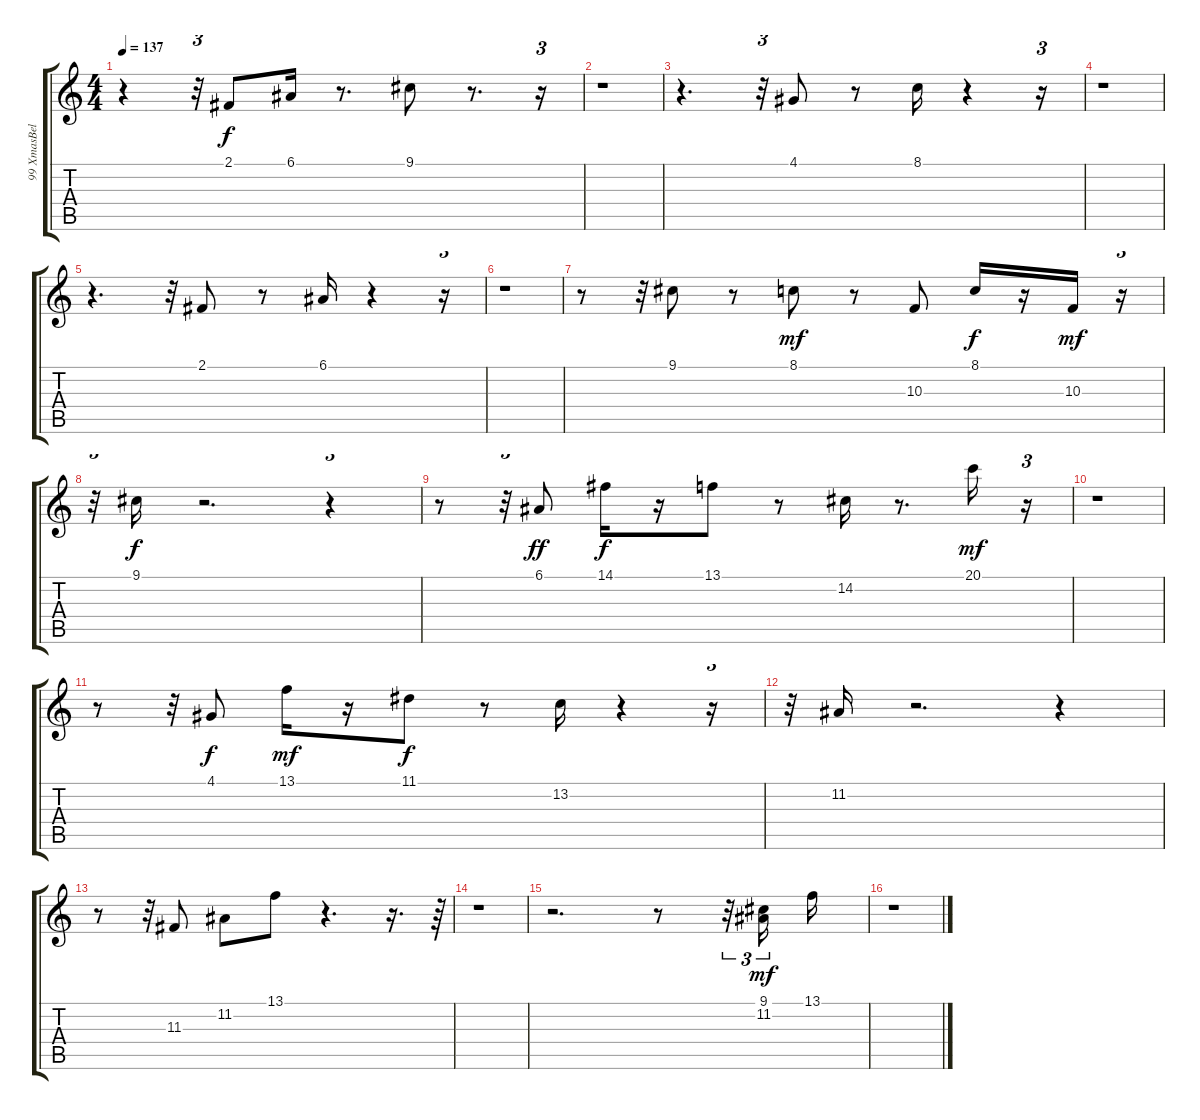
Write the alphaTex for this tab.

\track ("99 XmasBell" "99 XmasBel") {instrument fx3crystal}
\staff {score tabs}
\tuning (E4 B3 G3 D3 A2 E2) {hide}
\ts (4 4)
\tempo 137
\clef g2
\ks c
r.4{dy f} r.32{tu (3 2)} 2.1.8 6.1.16 r.8{d} 9.1.8 r.8{d} r.16{tu (3 2)} |
r.1 |
r.4{d} r.32{tu (3 2)} 4.1.8 r.8 8.1.16 r.4 r.16{tu (3 2)} |
r.1 |
r.4{d} r.32{tu (3 2)} 2.1.8 r.8 6.1.16 r.4 r.16{tu (3 2)} |
r.1 |
r.8 r.32{tu (3 2)} 9.1.8 r.8 8.1.8{dy mf} r.8 10.3.8 8.1.16{dy f} r.16 10.3.16{dy mf} r.16{tu (3 2)} |
r.32{tu (3 2)} 9.1.16{dy f} r.2{d} r.4{tu (3 2)} |
r.8 r.32{tu (3 2)} 6.1.8{dy ff} 14.1.16{dy f} r.16 13.1.8 r.8 14.2.16 r.8{d} 20.1.16{dy mf} r.16{tu (3 2)} |
r.1 |
r.8 r.32{tu (3 2)} 4.1.8{dy f} 13.1.16{dy mf} r.16 11.1.8{dy f} r.8 13.2.16 r.4 r.16{tu (3 2)} |
r.32{tu (3 2)} 11.2.16 r.2{d} r.4{tu (3 2)} |
r.8 r.32{tu (3 2)} 11.3.8 11.2.8 13.1.8 r.4{d} r.16{d} r.64{tu (3 2)} |
r.1 |
r.2{d} r.8 r.32{tu (3 2)} (9.1 11.2).16{tu (3 2) dy mf} 13.1.16 |
r.1
